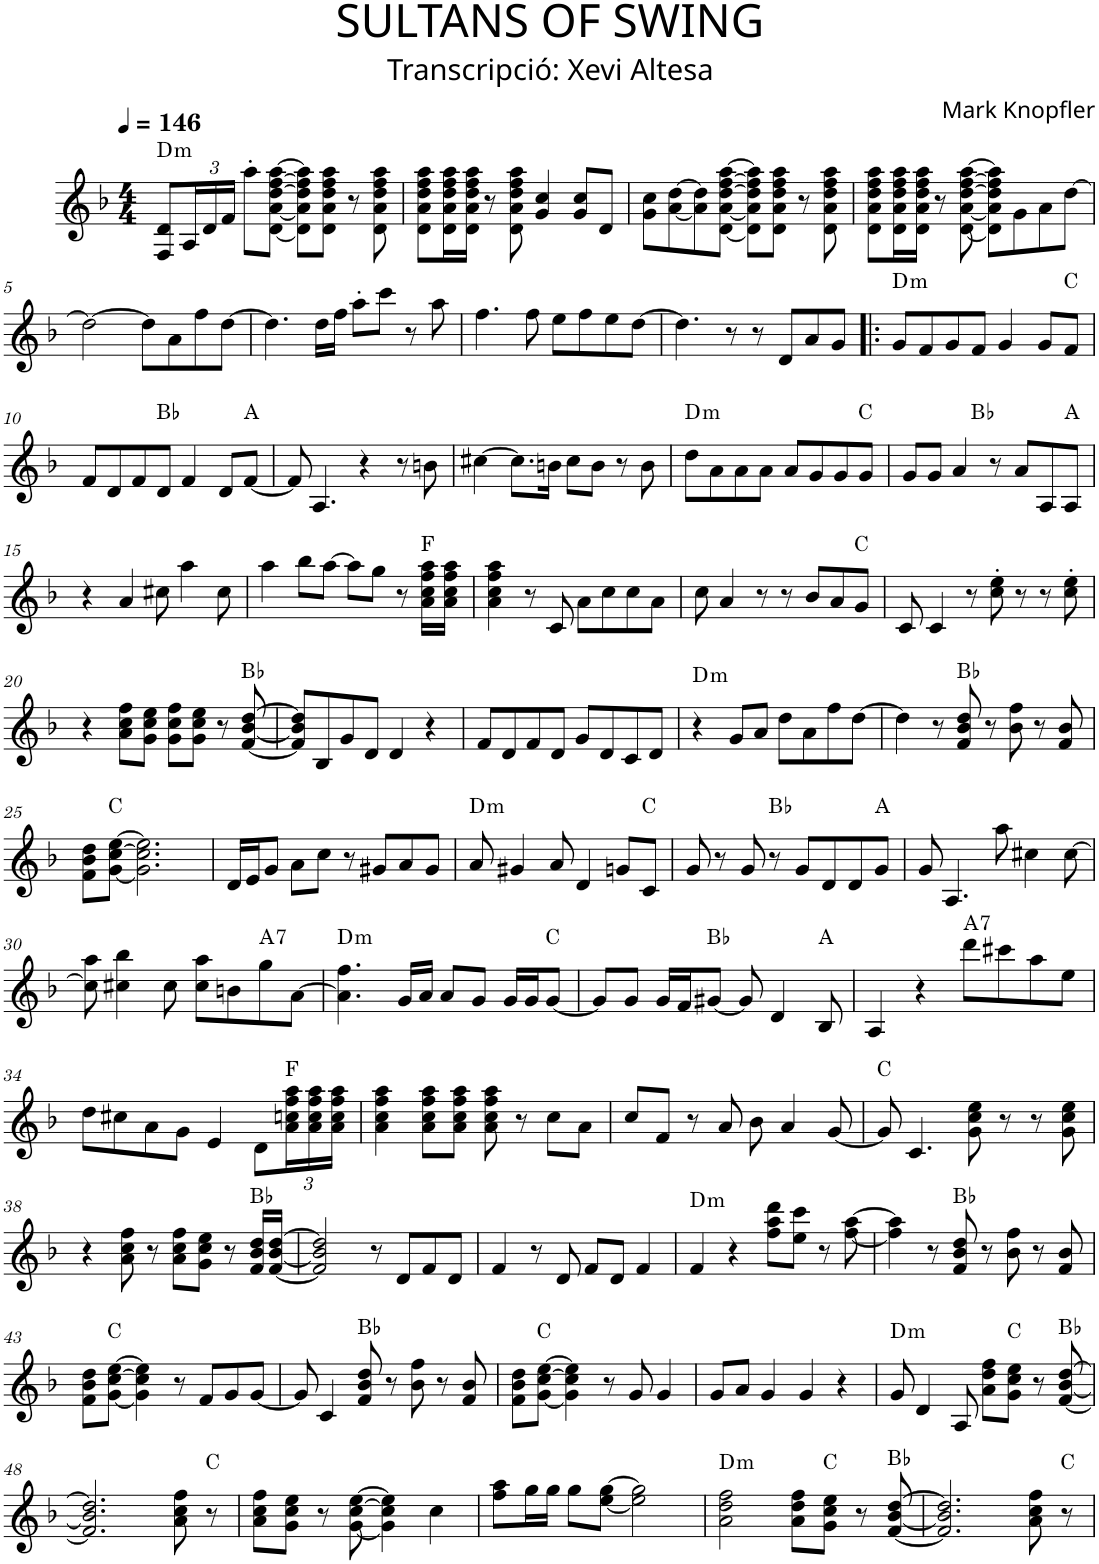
**kern	**harte
*part1	*part1
*staff1	*
*I"P1	*
*clefG2	*
*k[b-]	*
*M4/4	*
*MM146	*
=1	=1
!	!LO:H:kt=m
8F/ 8d/L	D:min
*Xbrackettup	*
24A/L	.
24d/	.
24f/JJ	.
8aa'\L	.
[8d\ [8a\ [8dd\ [8ff\ [8aa\J	.
8d\] 8a\] 8dd\] 8ff\] 8aa\]L	.
8d\ 8a\ 8dd\ 8ff\ 8aa\J	.
8r	.
8d\ 8a\ 8dd\ 8ff\ 8aa\	.
=2	=2
8d\ 8a\ 8dd\ 8ff\ 8aa\L	.
16d\ 16a\ 16dd\ 16ff\ 16aa\L	.
16d\ 16a\ 16dd\ 16ff\ 16aa\JJ	.
8r	.
8d\ 8a\ 8dd\ 8ff\ 8aa\	.
4g/ 4cc/	.
8g/ 8cc/L	.
8d/J	.
=3	=3
8g\ 8cc\L	.
[8a\ [8dd\	.
8a\] 8dd\]	.
[8d\ [8a\ [8dd\ [8ff\ [8aa\J	.
8d\] 8a\] 8dd\] 8ff\] 8aa\]L	.
8d\ 8a\ 8dd\ 8ff\ 8aa\J	.
8r	.
8d\ 8a\ 8dd\ 8ff\ 8aa\	.
=4	=4
8d\ 8a\ 8dd\ 8ff\ 8aa\L	.
16d\ 16a\ 16dd\ 16ff\ 16aa\L	.
16d\ 16a\ 16dd\ 16ff\ 16aa\JJ	.
8r	.
[8d\ [8a\ [8dd\ [8ff\ [8aa\	.
8d\] 8a\] 8dd\] 8ff\] 8aa\]L	.
8g\	.
8a\	.
[8dd\J	.
!!LO:LB:g=z
=5	=5
2dd\_	.
8dd\L]	.
8a\	.
8ff\	.
[8dd\J	.
=6	=6
4.dd\]	.
16dd\LL	.
16ff\JJ	.
8aa'\L	.
8ccc\J	.
8r	.
8aa\	.
=7	=7
4.ff\	.
8ff\	.
8ee\L	.
8ff\	.
8ee\	.
[8dd\J	.
=8	=8
4.dd\]	.
8r	.
8r	.
8d/L	.
8a/	.
8g/J	.
=9!|:	=9!|:
!	!LO:H:kt=m
8g/L	D:min
8f/	.
8g/	.
8f/J	.
4g/	.
8g/L	.
8f/J	C:maj
!!LO:LB:g=z
=10	=10
8f/L	.
8d/	.
8f/	.
8d/J	Bb:maj
4f/	.
8d/L	.
[8f/J	A:maj
=11	=11
8f/]	.
4.A/	.
4r	.
8r	.
8bn\	.
=12	=12
[4cc#X\	.
8.cc#\L]	.
16bn\Jk	.
8cc#\L	.
8b\J	.
8r	.
8b\	.
=13	=13
!	!LO:H:kt=m
8dd\L	D:min
8a\	.
8a\	.
8a\J	.
8a/L	.
8g/	.
8g/	.
8g/J	C:maj
=14	=14
*^	*
8g/L	4.ryy	.
8g/J	.	.
4a/	.	.
.	2ryy	Bb:maj
8r	.	.
8a/L	.	.
8A/	.	.
8A/J	8ryy	A:maj
*v	*v	*
!!LO:LB:g=z
=15	=15
4r	.
4a/	.
8cc#X\	.
4aa\	.
8cc#\	.
=16	=16
4aa\	.
8bb-\L	.
[8aa\J	.
8aa\L]	.
8gg\J	.
8r	.
16a\ 16cc\ 16ff\ 16aa\LL	F:maj
16a\ 16cc\ 16ff\ 16aa\JJ	.
=17	=17
4a\ 4cc\ 4ff\ 4aa\	.
8r	.
8c/	.
8a\L	.
8cc\	.
8cc\	.
8a\J	.
=18	=18
8cc\	.
4a/	.
8r	.
8r	.
8b-/L	.
8a/	.
8g/J	C:maj
=19	=19
8c/	.
4c/	.
8r	.
8cc\' 8ee\'	.
8r	.
8r	.
8cc\' 8ee\'	.
!!LO:LB:g=z
=20	=20
4r	.
8a\ 8cc\ 8ff\L	.
8g\ 8cc\ 8ee\J	.
8g\ 8cc\ 8ff\L	.
8g\ 8cc\ 8ee\J	.
8r	.
[8f/ [8b-/ [8dd/	Bb:maj
=21	=21
8f/] 8b-/] 8dd/]L	.
8B-/	.
8g/	.
8d/J	.
4d/	.
4r	.
=22	=22
8f/L	.
8d/	.
8f/	.
8d/J	.
8g/L	.
8d/	.
8c/	.
8d/J	.
=23	=23
!	!LO:H:kt=m
4r	D:min
8g/L	.
8a/J	.
8dd\L	.
8a\	.
8ff\	.
[8dd\J	.
=24	=24
4dd\]	.
8r	.
8f/ 8b-/ 8dd/	Bb:maj
8r	.
8b-\ 8ff\	.
8r	.
8f/ 8b-/	.
!!LO:LB:g=z
=25	=25
8f\ 8b-\ 8dd\L	.
[8g\ [8cc\ [8ee\J	C:maj
2.g\] 2.cc\] 2.ee\]	.
=26	=26
16d/LL	.
16e/J	.
8g/J	.
8a\L	.
8cc\J	.
8r	.
8g#X/L	.
8a/	.
8g#/J	.
=27	=27
!	!LO:H:kt=m
8a/	D:min
4g#X/	.
8a/	.
4d/	.
8gn/L	.
8c/J	C:maj
=28	=28
8g/	.
8r	.
8g/	.
8r	Bb:maj
8g/L	.
8d/	.
8d/	.
8g/J	A:maj
=29	=29
8g/	.
4.A/	.
8aa\	.
4cc#X\	.
[8cc#\	.
!!LO:LB:g=z
=30	=30
8cc#\] 8aa\	.
4cc#X\ 4bb-\	.
8cc#\	.
8cc#\ 8aa\L	.
8bn\	.
!	!LO:H:kt=7
8gg\	A:7
[8a\J	.
=31	=31
!	!LO:H:kt=m
4.a\] 4.ff\	D:min
16g/LL	.
16a/JJ	.
8a/L	.
8g/J	.
16g/LL	.
16g/J	.
[8g/J	C:maj
=32	=32
8g/L]	.
8g/J	.
16g/LL	.
16f/J	.
[8g#X/J	Bb:maj
8g#/]	.
4d/	.
8B-/	A:maj
=33	=33
4A/	.
4r	.
!	!LO:H:kt=7
8ddd\L	A:7
8ccc#X\	.
8aa\	.
8ee\J	.
!!LO:LB:g=z
=34	=34
8dd\L	.
8cc#X\	.
8a\	.
8g\J	.
4e/	.
8d\L	.
24a\ 24ccn\ 24ff\ 24aa\L	F:maj
24a\ 24cc\ 24ff\ 24aa\	.
24a\ 24cc\ 24ff\ 24aa\JJ	.
=35	=35
4a\ 4cc\ 4ff\ 4aa\	.
8a\ 8cc\ 8ff\ 8aa\L	.
8a\ 8cc\ 8ff\ 8aa\J	.
8a\ 8cc\ 8ff\ 8aa\	.
8r	.
8cc\L	.
8a\J	.
=36	=36
8cc/L	.
8f/J	.
8r	.
8a/	.
8b-\	.
4a/	.
[8g/	.
=37	=37
8g/]	C:maj
4.c/	.
8g\ 8cc\ 8ee\	.
8r	.
8r	.
8g\ 8cc\ 8ee\	.
!!LO:LB:g=z
=38	=38
4r	.
8a\ 8cc\ 8ff\	.
8r	.
8a\ 8cc\ 8ff\L	.
8g\ 8cc\ 8ee\J	.
8r	.
16f/ 16b-/ 16dd/LL	Bb:maj
[16f/ [16b-/ [16dd/JJ	.
=39	=39
2f/] 2b-/] 2dd/]	.
8r	.
8d/L	.
8f/	.
8d/J	.
=40	=40
4f/	.
8r	.
8d/	.
8f/L	.
8d/J	.
4f/	.
=41	=41
!	!LO:H:kt=m
4f/	D:min
4r	.
8ff\ 8aa\ 8ddd\L	.
8ee\ 8ccc\J	.
8r	.
[8ff\ [8aa\	.
=42	=42
4ff\] 4aa\]	.
8r	.
8f/ 8b-/ 8dd/	Bb:maj
8r	.
8b-\ 8ff\	.
8r	.
8f/ 8b-/	.
!!LO:LB:g=z
=43	=43
8f\ 8b-\ 8dd\L	.
[8g\ [8cc\ [8ee\J	C:maj
4g\] 4cc\] 4ee\]	.
8r	.
8f/L	.
8g/	.
[8g/J	.
=44	=44
8g/]	.
4c/	.
8f/ 8b-/ 8dd/	Bb:maj
8r	.
8b-\ 8ff\	.
8r	.
8f/ 8b-/	.
=45	=45
8f\ 8b-\ 8dd\L	.
[8g\ [8cc\ [8ee\J	C:maj
4g\] 4cc\] 4ee\]	.
8r	.
8g/	.
4g/	.
=46	=46
8g/L	.
8a/J	.
4g/	.
4g/	.
4r	.
=47	=47
!	!LO:H:kt=m
8g/	D:min
4d/	.
8A/	.
8a\ 8dd\ 8ff\L	.
8g\ 8cc\ 8ee\J	C:maj
8r	.
[8f/ [8b-/ [8dd/	Bb:maj
!!LO:LB:g=z
=48	=48
2.f/] 2.b-/] 2.dd/]	.
8a\ 8cc\ 8ff\	.
8r	C:maj
=49	=49
8a\ 8cc\ 8ff\L	.
8g\ 8cc\ 8ee\J	.
8r	.
[8g\ [8cc\ [8ee\	.
4g\] 4cc\] 4ee\]	.
4cc\	.
=50	=50
8ff\ 8aa\L	.
16gg\L	.
16gg\JJ	.
8gg\L	.
[8ee\ [8gg\J	.
2ee\] 2gg\]	.
=51	=51
!	!LO:H:kt=m
2a\ 2dd\ 2ff\	D:min
8a\ 8dd\ 8ff\L	.
8g\ 8cc\ 8ee\J	C:maj
8r	.
[8f/ [8b-/ [8dd/	Bb:maj
=52	=52
2.f/] 2.b-/] 2.dd/]	.
8a\ 8cc\ 8ff\	.
8r	C:maj
=	=
*-	*-
